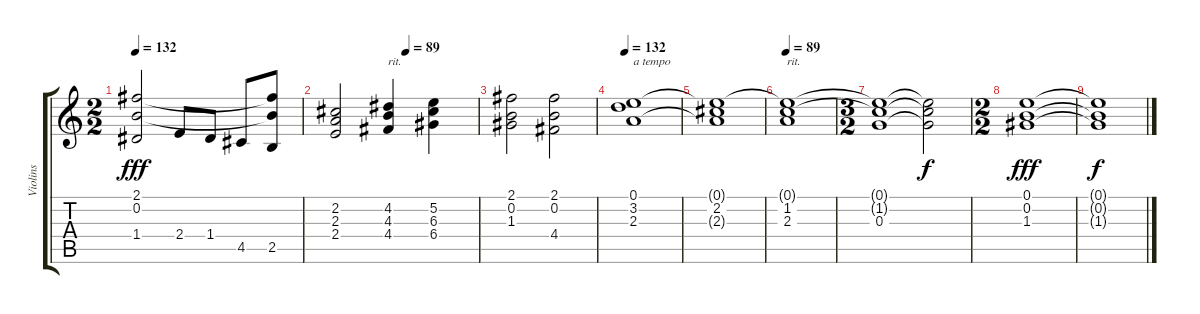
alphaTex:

\track ("Violins" "Violins") {instrument stringensemble1}
\staff {score tabs}
\tuning (E5 B4 G4 D4 A3 E3) {hide}
\ts (2 2)
\tempo 132
\clef g2
\ks c
(2.1{t} 0.2{t} 1.4).2{dy fff} 2.4.8 1.4.8 4.5.8 (2.1{t} 0.2{t} 2.5).8 |
\tempo (89 0.5)
(2.2 2.3 2.4).2 (4.2 4.3 4.4).4{txt "rit."} (5.2 6.3 6.4).4 |
(2.1 0.2 1.3).2 (2.1 0.2 4.4).2 |
\tempo 132
(0.1 3.2 2.3).1{txt "a tempo"} |
(0.1{t} 2.2 2.3{t}).1 |
\tempo 89
(0.1{t} 1.2 2.3).1{txt "rit."} |
\ts (3 2)
(0.1{t} 1.2{t} 0.3).1 (0.1{t} 1.2{t} 0.3{t}).2{dy f} |
\ts (2 2)
(0.1 0.2 1.3).1{dy fff} |
(0.1{t} 0.2{t} 1.3{t}).1{dy f}
